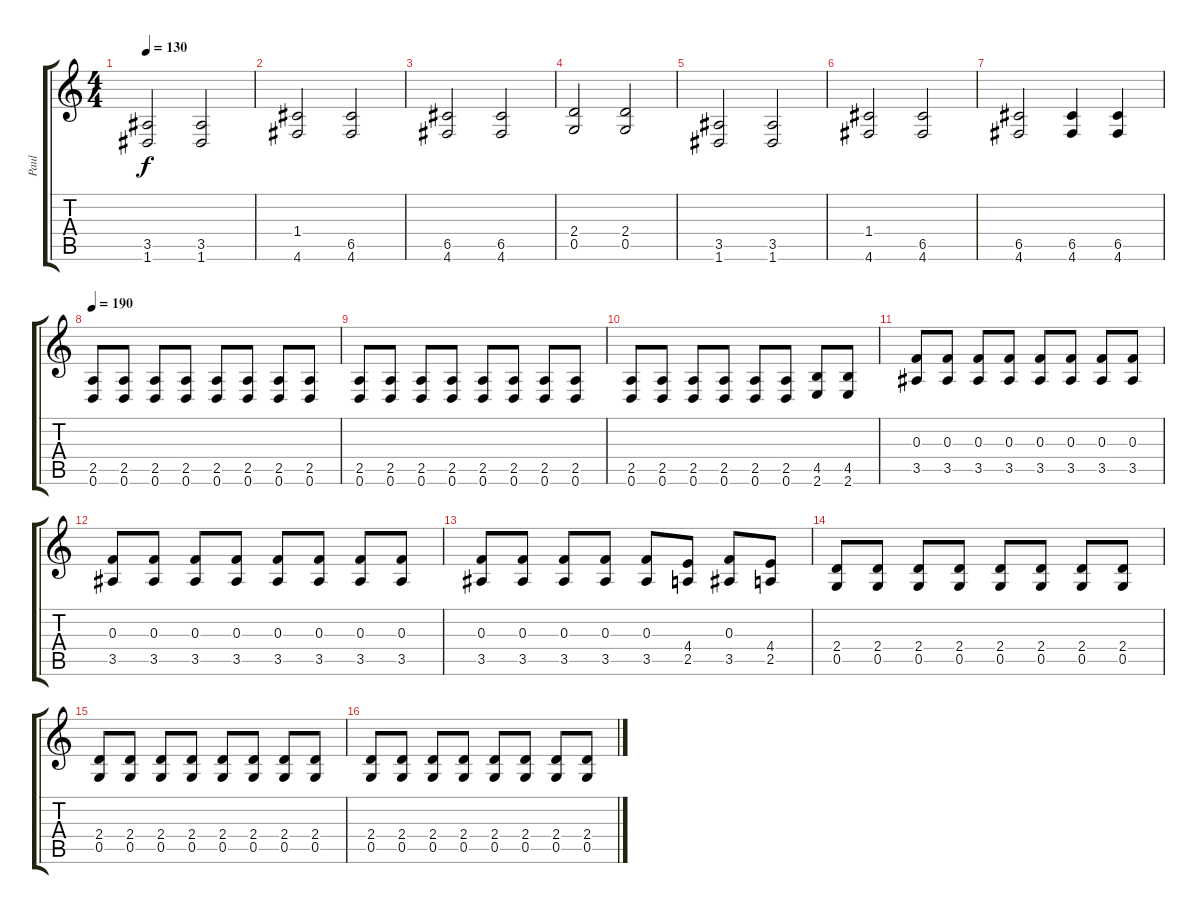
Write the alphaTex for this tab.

\track ("Paul" "Paul") {instrument distortionguitar}
\staff {score tabs}
\tuning (D4 A3 F3 C3 G2 D2) {hide}
\ts (4 4)
\tempo 130
\clef g2
\ks c
(3.5 1.6).2{dy f} (3.5 1.6).2 |
(1.4 4.6).2 (6.5 4.6).2 |
(6.5 4.6).2 (6.5 4.6).2 |
(2.4 0.5).2 (2.4 0.5).2 |
(3.5 1.6).2 (3.5 1.6).2 |
(1.4 4.6).2 (6.5 4.6).2 |
(6.5 4.6).2 (6.5 4.6).4 (6.5 4.6).4 |
\tempo 190
(2.5 0.6).8 (2.5 0.6).8 (2.5 0.6).8 (2.5 0.6).8 (2.5 0.6).8 (2.5 0.6).8 (2.5 0.6).8 (2.5 0.6).8 |
(2.5 0.6).8 (2.5 0.6).8 (2.5 0.6).8 (2.5 0.6).8 (2.5 0.6).8 (2.5 0.6).8 (2.5 0.6).8 (2.5 0.6).8 |
(2.5 0.6).8 (2.5 0.6).8 (2.5 0.6).8 (2.5 0.6).8 (2.5 0.6).8 (2.5 0.6).8 (4.5 2.6).8 (4.5 2.6).8 |
(0.3 3.5).8 (0.3 3.5).8 (0.3 3.5).8 (0.3 3.5).8 (0.3 3.5).8 (0.3 3.5).8 (0.3 3.5).8 (0.3 3.5).8 |
(0.3 3.5).8 (0.3 3.5).8 (0.3 3.5).8 (0.3 3.5).8 (0.3 3.5).8 (0.3 3.5).8 (0.3 3.5).8 (0.3 3.5).8 |
(0.3 3.5).8 (0.3 3.5).8 (0.3 3.5).8 (0.3 3.5).8 (0.3 3.5).8 (4.4 2.5).8 (0.3 3.5).8 (4.4 2.5).8 |
(2.4 0.5).8 (2.4 0.5).8 (2.4 0.5).8 (2.4 0.5).8 (2.4 0.5).8 (2.4 0.5).8 (2.4 0.5).8 (2.4 0.5).8 |
(2.4 0.5).8 (2.4 0.5).8 (2.4 0.5).8 (2.4 0.5).8 (2.4 0.5).8 (2.4 0.5).8 (2.4 0.5).8 (2.4 0.5).8 |
(2.4 0.5).8 (2.4 0.5).8 (2.4 0.5).8 (2.4 0.5).8 (2.4 0.5).8 (2.4 0.5).8 (2.4 0.5).8 (2.4 0.5).8
